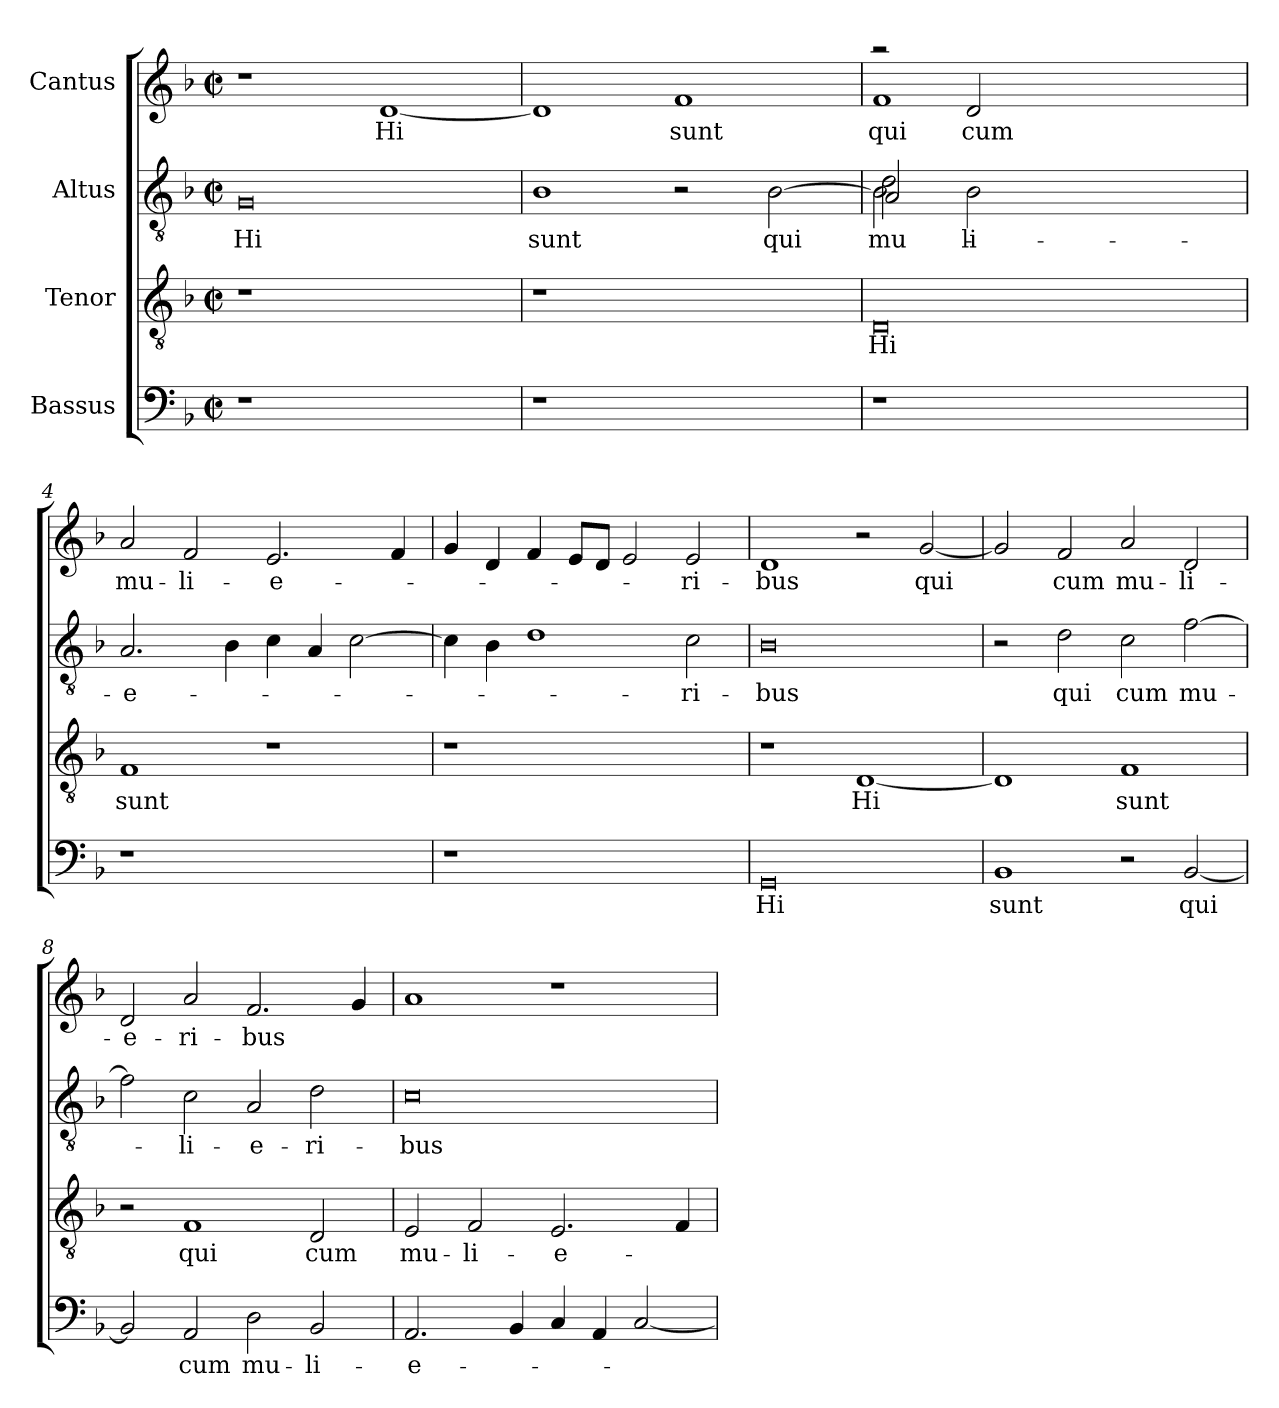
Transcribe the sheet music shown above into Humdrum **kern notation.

**kern	**text	**kern	**text	**kern	**text	**kern	**text
*part4	*part4	*part3	*part3	*part2	*part2	*part1	*part1
*staff4	*staff4	*staff3	*staff3	*staff2	*staff2	*staff1	*staff1
*I"Bassus	*	*I"Tenor	*	*I"Altus	*	*I"Cantus	*
*clefF4	*	*clefGv2	*	*clefGv2	*	*clefG2	*
*k[b-]	*	*k[b-]	*	*k[b-]	*	*k[b-]	*
*F:	*	*F:	*	*F:	*	*F:	*
*M2/2	*	*M2/2	*	*M2/2	*	*M2/2	*
*met(c|)	*	*met(c|)	*	*met(c|)	*	*met(c|)	*
=1	=1	=1	=1	=1	=1	=1	=1
!	!	!	!	!	!LO:LY:b:rj	!	!
1r	.	1r	.	0G	Hi	1r	.
!	!	!	!	!	!	!	!LO:LY:b
1ryy	.	1ryy	.	.	.	[<1d	Hi
=2	=2	=2	=2	=2	=2	=2	=2
!	!	!	!	!	!LO:LY:b	!	!
1r	.	1r	.	1B-	sunt	1d]	.
!	!	!	!	!	!	!	!LO:LY:b
1ryy	.	1ryy	.	2r	.	1f	sunt
!	!	!	!	!	!LO:LY:b	!	!
.	.	.	.	[>2B-\	qui	.	.
=3	=3	=3	=3	=3	=3	=3	=3
!	!	!	!LO:LY:b:rj	!	!LO:LY:b	!	!
*	*	*	*	*^	*	*	*
*	*	*	*	*	*^	*	*	*
!	!	!	!	!	!	!	!LO:LY:b	!	!LO:LY:b
*	*	*	*	*	*	*	*	*^	*
1r	.	0D	Hi	2B-\]	2A/	2d\	mu-	2raa	1f	qui
!	!	!	!	!	!	!	!LO:LY:b:rj	!	!	!LO:LY:b
.	.	.	.	1ryy	1ryy	2B-\	-li-	2d/	.	cum
1ryy	.	.	.	.	.	1ryy	.	1ryy	1ryy	.
.	.	.	.	2ryy	2ryy	.	.	.	.	.
*	*	*	*	*	*v	*v	*	*	*	*
*	*	*	*	*	*	*	*v	*v	*
=4	=4	=4	=4	=4	=4	=4	=4	=4
!	!	!	!LO:LY:b	!	!	!LO:LY:b	!	!LO:LY:b
*	*	*	*	*v	*v	*	*	*
1r	.	1F	sunt	2.A/	-e-	2a/	mu-
!	!	!	!	!	!	!	!LO:LY:b:rj
.	.	.	.	.	.	2f/	-li-
.	.	.	.	4B-\	.	.	.
!	!	!	!	!	!	!	!LO:LY:b
1ryy	.	1r	.	4c\	.	2.e/	-e-
.	.	.	.	4A/	.	.	.
.	.	.	.	[>2c\	.	.	.
.	.	.	.	.	.	4f/	.
=5	=5	=5	=5	=5	=5	=5	=5
1r	.	1r	.	4c\]	.	4g/	.
.	.	.	.	4B-\	.	4d/	.
.	.	.	.	1d	.	4f/	.
.	.	.	.	.	.	8e/L	.
.	.	.	.	.	.	8d/J	.
1ryy	.	1ryy	.	.	.	2e/	.
!	!	!	!	!	!LO:LY:b	!	!LO:LY:b
.	.	.	.	2c\	-ri-	2e/	-ri-
!!LO:LB:g=z
=6	=6	=6	=6	=6	=6	=6	=6
!	!LO:LY:b:rj	!	!	!	!LO:LY:b	!	!LO:LY:b
0GG	Hi	1r	.	0B-	-bus	1d	-bus
!	!	!	!LO:LY:b	!	!	!	!
.	.	[<1D	Hi	.	.	2r	.
!	!	!	!	!	!	!	!LO:LY:b
.	.	.	.	.	.	[<2g/	qui
=7	=7	=7	=7	=7	=7	=7	=7
!	!LO:LY:b	!	!	!	!	!	!
1BB-	sunt	1D]	.	2r	.	2g/]	.
!	!	!	!	!	!LO:LY:b	!	!LO:LY:b
.	.	.	.	2d\	qui	2f/	cum
!	!	!	!LO:LY:b	!	!LO:LY:b	!	!LO:LY:b
2r	.	1F	sunt	2c\	cum	2a/	mu-
!	!LO:LY:b	!	!	!	!LO:LY:b	!	!LO:LY:b:rj
[<2BB-/	qui	.	.	[>2f\	mu-	2d/	-li-
=8	=8	=8	=8	=8	=8	=8	=8
!	!	!	!	!	!	!	!LO:LY:b
2BB-/]	.	2r	.	2f\]	.	2d/	-e-
!	!LO:LY:b	!	!LO:LY:b	!	!LO:LY:b:rj	!	!LO:LY:b
2AA/	cum	1F	qui	2c\	-li-	2a/	-ri-
!	!LO:LY:b	!	!	!	!LO:LY:b	!	!LO:LY:b
2D\	mu-	.	.	2A/	-e-	2.f/	-bus
!	!LO:LY:b:rj	!	!LO:LY:b	!	!LO:LY:b	!	!
2BB-/	-li-	2D/	cum	2d\	-ri-	.	.
.	.	.	.	.	.	4g/	.
=9	=9	=9	=9	=9	=9	=9	=9
!	!LO:LY:b	!	!LO:LY:b	!	!LO:LY:b	!	!
2.AA/	-e-	2E/	mu-	0c	-bus	1a	.
!	!	!	!LO:LY:b:rj	!	!	!	!
.	.	2F/	-li-	.	.	.	.
4BB-/	.	.	.	.	.	.	.
!	!	!	!LO:LY:b	!	!	!	!
4C/	.	2.E/	-e-	.	.	1r	.
4AA/	.	.	.	.	.	.	.
[<2C/	.	.	.	.	.	.	.
.	.	4F/	.	.	.	.	.
=	=	=	=	=	=	=	=
*-	*-	*-	*-	*-	*-	*-	*-
